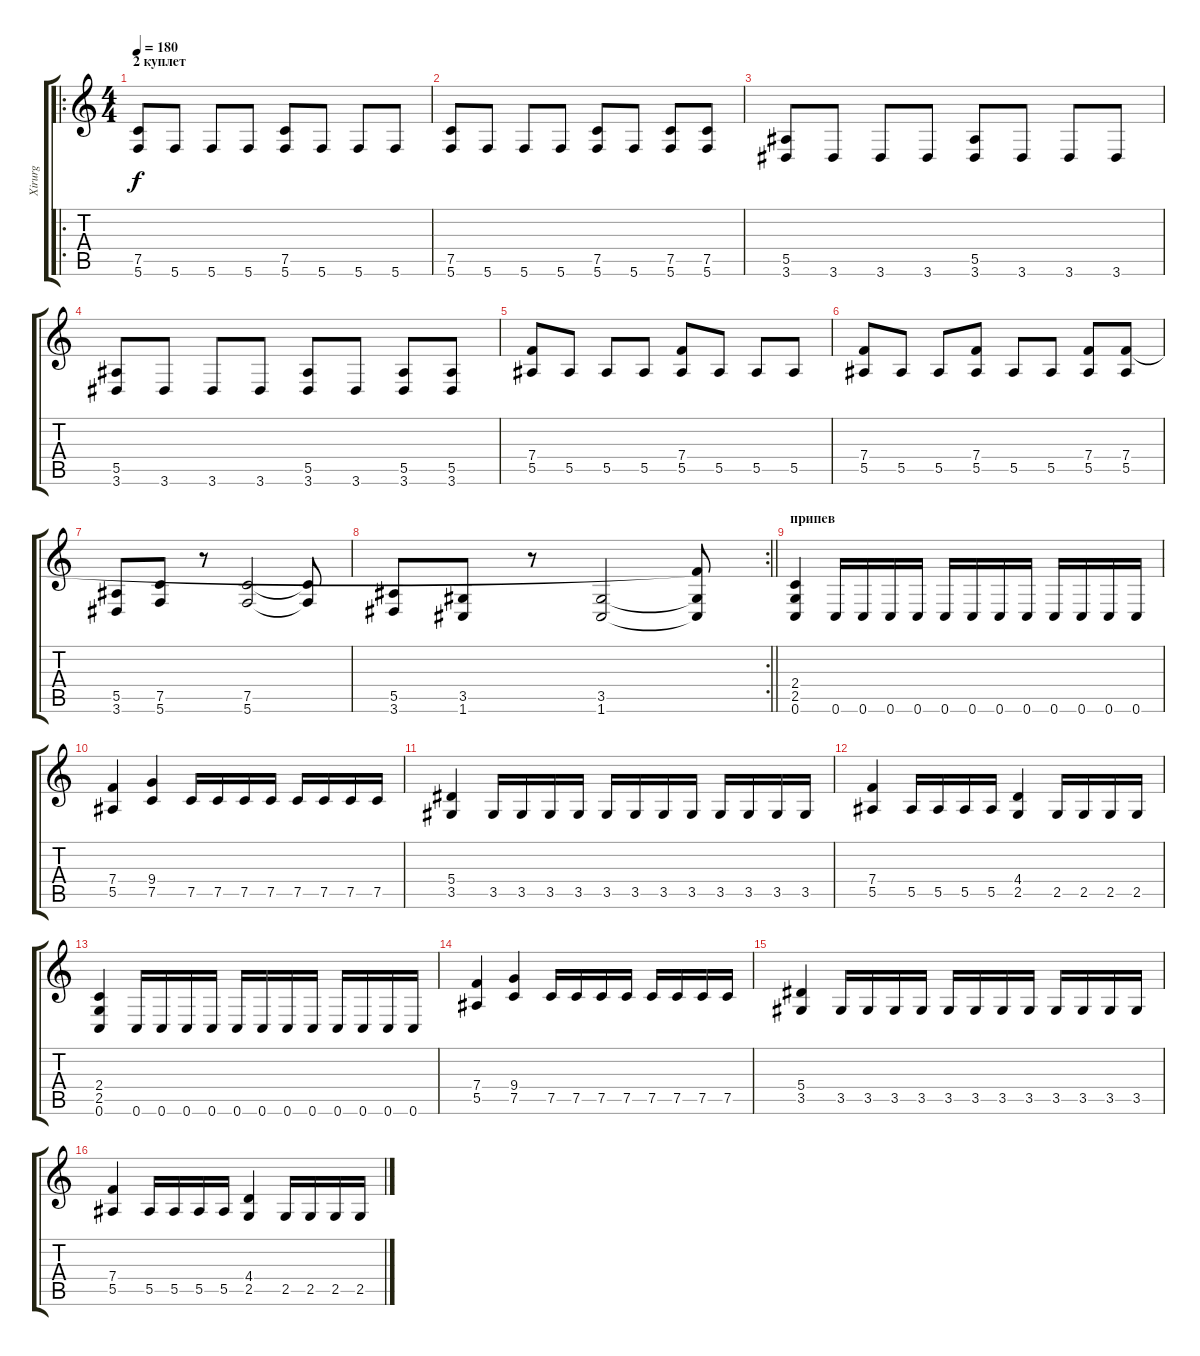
\track ("Xirurg" "Xirurg") {instrument distortionguitar}
\staff {score tabs}
\tuning (C4 G3 Eb3 Bb2 F2 C2) {hide}
\ro
\ts (4 4)
\section ("" "2 куплет")
\tempo 180
\clef g2
\ks c
(7.5 5.6).8{dy f} 5.6.8 5.6.8 5.6.8 (7.5 5.6).8 5.6.8 5.6.8 5.6.8 |
(7.5 5.6).8 5.6.8 5.6.8 5.6.8 (7.5 5.6).8 5.6.8 (7.5 5.6).8 (7.5 5.6).8 |
(5.5 3.6).8 3.6.8 3.6.8 3.6.8 (5.5 3.6).8 3.6.8 3.6.8 3.6.8 |
(5.5 3.6).8 3.6.8 3.6.8 3.6.8 (5.5 3.6).8 3.6.8 (5.5 3.6).8 (5.5 3.6).8 |
(7.4 5.5).8 5.5.8 5.5.8 5.5.8 (7.4 5.5).8 5.5.8 5.5.8 5.5.8 |
(7.4 5.5).8 5.5.8 5.5.8 (7.4 5.5).8 5.5.8 5.5.8 (7.4 5.5).8 (7.4 5.5).8 |
(5.5 3.6).8 (7.5 5.6).8 r.8 (7.5 5.6).2 (7.5{t} 5.6{t}).8 |
\rc 2
\barLineRight lightlight
(5.5 3.6).8 (3.5 1.6).8 r.8 (3.5 1.6).2 (7.4{t} 3.5{t} 1.6{t}).8 |
\section ("" "припев")
(2.4 2.5 0.6).4 0.6.16 0.6.16 0.6.16 0.6.16 0.6.16 0.6.16 0.6.16 0.6.16 0.6.16 0.6.16 0.6.16 0.6.16 |
(7.4 5.5).4 (9.4 7.5).4 7.5.16 7.5.16 7.5.16 7.5.16 7.5.16 7.5.16 7.5.16 7.5.16 |
(5.4 3.5).4 3.5.16 3.5.16 3.5.16 3.5.16 3.5.16 3.5.16 3.5.16 3.5.16 3.5.16 3.5.16 3.5.16 3.5.16 |
(7.4 5.5).4 5.5.16 5.5.16 5.5.16 5.5.16 (4.4 2.5).4 2.5.16 2.5.16 2.5.16 2.5.16 |
(2.4 2.5 0.6).4 0.6.16 0.6.16 0.6.16 0.6.16 0.6.16 0.6.16 0.6.16 0.6.16 0.6.16 0.6.16 0.6.16 0.6.16 |
(7.4 5.5).4 (9.4 7.5).4 7.5.16 7.5.16 7.5.16 7.5.16 7.5.16 7.5.16 7.5.16 7.5.16 |
(5.4 3.5).4 3.5.16 3.5.16 3.5.16 3.5.16 3.5.16 3.5.16 3.5.16 3.5.16 3.5.16 3.5.16 3.5.16 3.5.16 |
(7.4 5.5).4 5.5.16 5.5.16 5.5.16 5.5.16 (4.4 2.5).4 2.5.16 2.5.16 2.5.16 2.5.16
